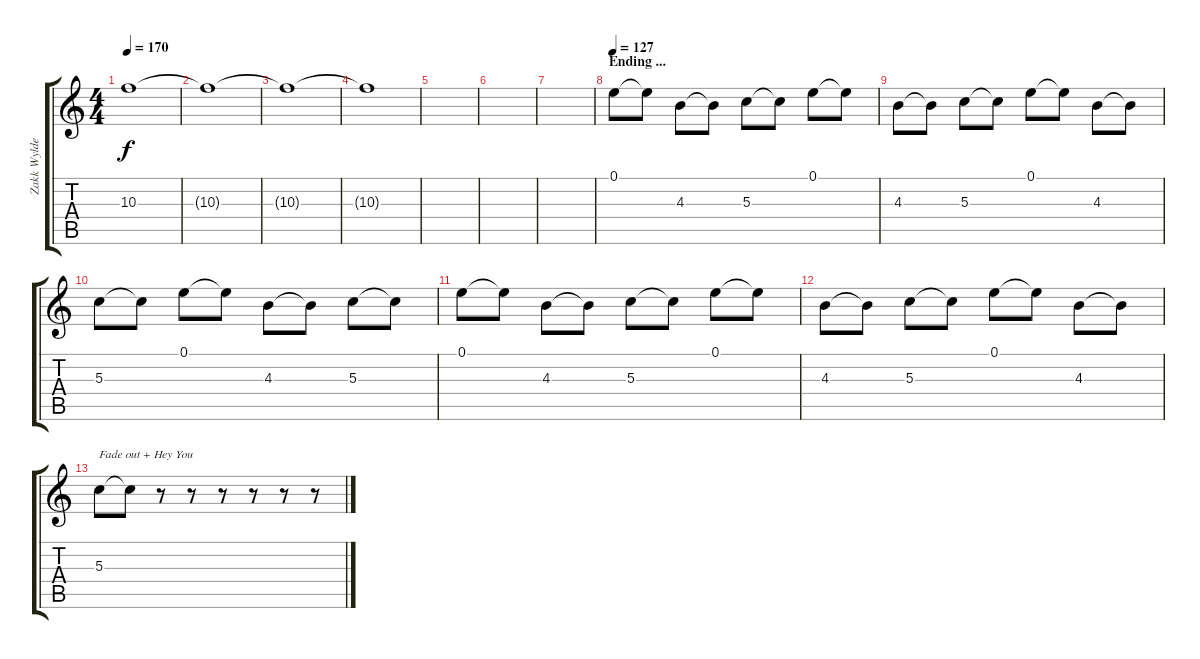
\track ("Zakk Wylde (Lead Guitar)" "Zakk Wylde") {instrument overdrivenguitar}
\staff {score tabs}
\tuning (E4 B3 G3 D3 A2 D2) {hide}
\ts (4 4)
\tempo 170
\clef g2
\ks c
10.3{t}.1{dy f} |
10.3{t}.1 |
10.3{t}.1 |
10.3{t}.1 |
|
|
|
\section ("" "Ending ...")
\tempo 127
0.1.8{instrument electricguitarclean} 0.1{t}.8 4.3.8 4.3{t}.8 5.3.8 5.3{t}.8 0.1.8 0.1{t}.8 |
4.3.8 4.3{t}.8 5.3.8 5.3{t}.8 0.1.8 0.1{t}.8 4.3.8 4.3{t}.8 |
5.3.8 5.3{t}.8 0.1.8 0.1{t}.8 4.3.8 4.3{t}.8 5.3.8 5.3{t}.8 |
0.1.8 0.1{t}.8 4.3.8 4.3{t}.8 5.3.8 5.3{t}.8 0.1.8 0.1{t}.8 |
4.3.8 4.3{t}.8 5.3.8 5.3{t}.8 0.1.8 0.1{t}.8 4.3.8 4.3{t}.8 |
5.3.8{txt "Fade out + Hey You "} 5.3{t}.8 r.8 r.8 r.8 r.8 r.8 r.8
